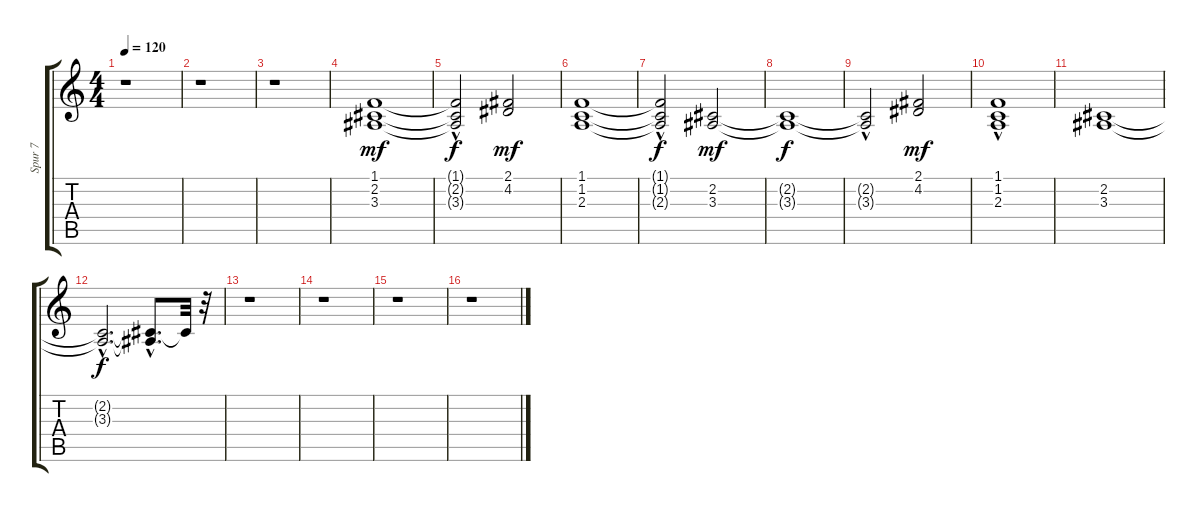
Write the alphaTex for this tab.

\track ("Spur 7" "Spur 7") {instrument stringensemble1}
\staff {score tabs}
\tuning (E4 B3 G3 D3 A2 E2) {hide}
\ts (4 4)
\tempo 120
\clef g2
\ks c
r.1{dy mf instrument stringensemble1} |
r.1 |
r.1 |
(1.1 2.2 3.3).1 |
(1.1{hac t} 2.2{hac t} 3.3{hac t}).2{dy f} (2.1 4.2).2{dy mf} |
(1.1 1.2 2.3).1 |
(1.1{t} 1.2{hac t} 2.3{hac t}).2{dy f} (2.2 3.3).2{dy mf} |
(2.2{t} 3.3{t}).1{dy f} |
(2.2{hac t} 3.3{hac t}).2 (2.1 4.2).2{dy mf} |
(1.1 1.2{hac} 2.3{hac}).1 |
(2.2 3.3).1 |
(2.2{hac t} 3.3{hac t}).2{d dy f} (2.2{hac t} 3.3{hac t}).8{d} 2.2{t}.32 r.32 |
r.1 |
r.1 |
r.1 |
r.1
